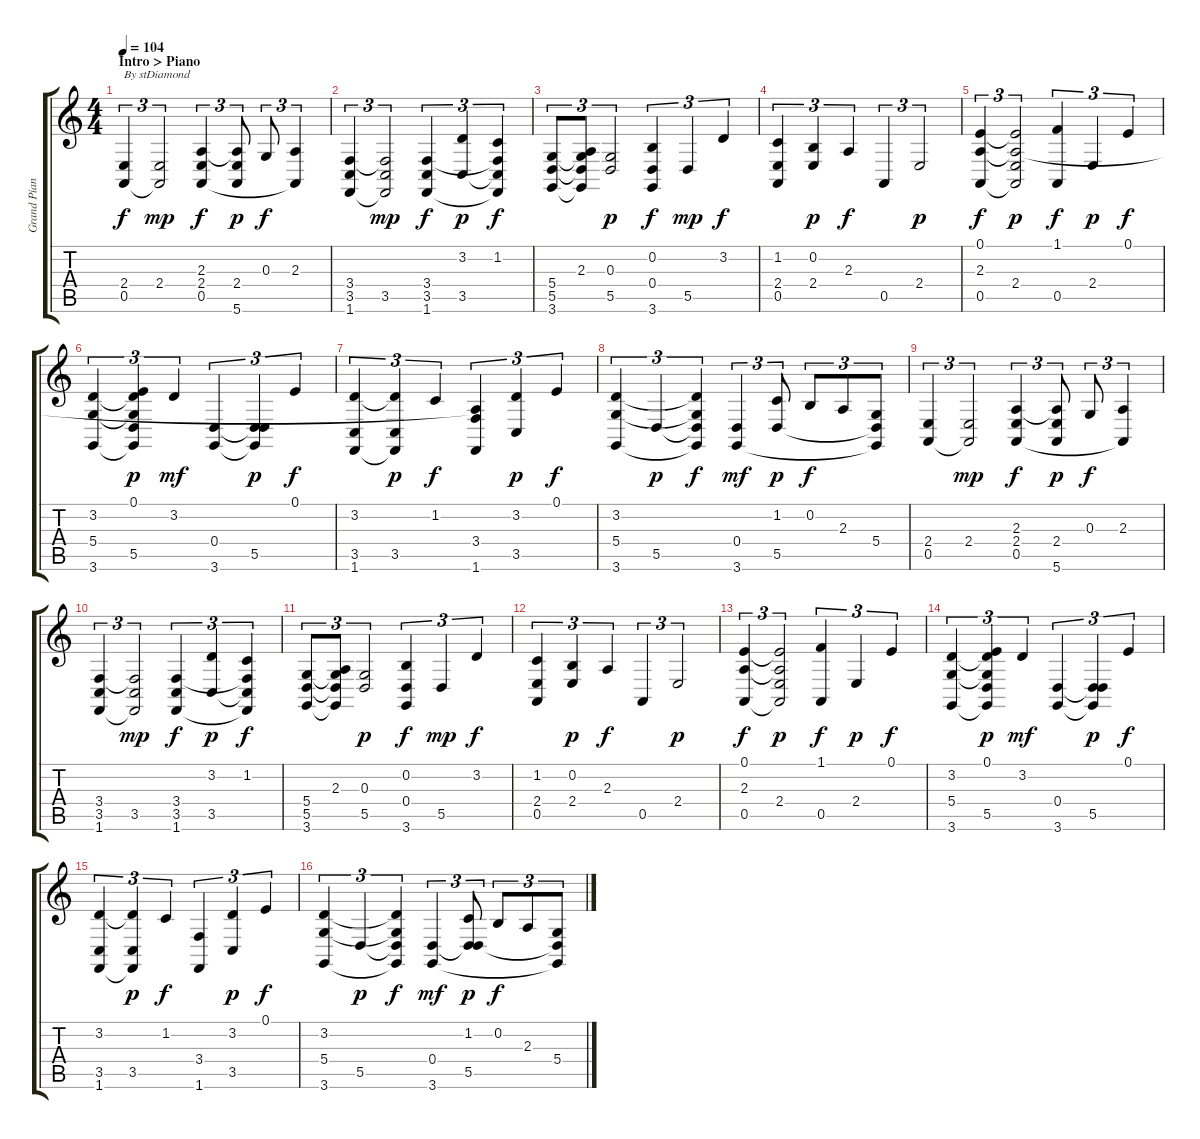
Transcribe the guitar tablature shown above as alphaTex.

\track ("Grand Piano" "Grand Pian") {instrument acousticgrandpiano}
\staff {score tabs}
\tuning (E4 B3 G3 D3 A2 E2) {hide}
\ts (4 4)
\section ("" "Intro > Piano")
\tempo 104
\clef g2
\ks c
(2.4 0.5).4{tu (3 2) txt "By stDiamond" dy f instrument acousticgrandpiano} (2.4 0.5{t}).2{tu (3 2) dy mp} (2.3 2.4 0.5).4{tu (3 2) dy f} (2.3{t} 2.4 5.6).8{tu (3 2) dy p} 0.3.8{tu (3 2) dy f} (2.3 0.5{t}).4{tu (3 2)} |
(3.4 3.5 1.6).4{tu (3 2)} (3.4{t} 3.5 1.6{t}).2{tu (3 2) dy mp} (3.4 3.5 1.6).4{tu (3 2) dy f} (3.2 3.5).4{tu (3 2) dy p} (1.2 3.4{t} 3.5{t} 1.6{t}).4{tu (3 2) dy f} |
(5.4 5.5 3.6).8{tu (3 2)} (2.3 5.4{t} 5.5{t} 3.6{t}).8{tu (3 2)} (0.3 5.5).2{tu (3 2) dy p} (0.2 0.4 3.6).4{tu (3 2) dy f} 5.5.4{tu (3 2) dy mp} 3.2.4{tu (3 2) dy f} |
(1.2 2.4 0.5).4{tu (3 2)} (0.2 2.4).4{tu (3 2) dy p} 2.3.4{tu (3 2) dy f} 0.5.4{tu (3 2)} 2.4.2{tu (3 2) dy p} |
(0.1 2.3 0.5).4{tu (3 2) dy f} (0.1{t} 2.3{t} 2.4 0.5{t}).2{tu (3 2) dy p} (1.1 0.5).4{tu (3 2) dy f} 2.4.4{tu (3 2) dy p} 0.1.4{tu (3 2) dy f} |
(3.2 5.4 3.6).4{tu (3 2)} (0.1 3.2{t} 5.4{t} 5.5 3.6{t}).4{tu (3 2) dy p} 3.2.4{tu (3 2) dy mf} (0.4 3.6).4{tu (3 2)} (0.4{t} 5.5 3.6{t}).4{tu (3 2) dy p} 0.1.4{tu (3 2) dy f} |
(3.2 3.5 1.6).4{tu (3 2)} (3.2{t} 3.5 1.6{t}).4{tu (3 2) dy p} 1.2.4{tu (3 2) dy f} (2.3{t} 3.4 1.6).4{tu (3 2)} (3.2 3.5).4{tu (3 2) dy p} 0.1.4{tu (3 2) dy f} |
(3.2 5.4 3.6).4{tu (3 2)} 5.5.4{tu (3 2) dy p} (3.2{t} 5.4{t} 5.5{t} 3.6{t}).4{tu (3 2) dy f} (0.4 3.6).4{tu (3 2) dy mf} (1.2 5.5).8{tu (3 2) dy p} 0.2.8{tu (3 2) dy f} 2.3.8{tu (3 2)} (5.4 5.5{t} 3.6{t}).8{tu (3 2)} |
(2.4 0.5).4{tu (3 2)} (2.4 0.5{t}).2{tu (3 2) dy mp} (2.3 2.4 0.5).4{tu (3 2) dy f} (2.3{t} 2.4 5.6).8{tu (3 2) dy p} 0.3.8{tu (3 2) dy f} (2.3 0.5{t}).4{tu (3 2)} |
(3.4 3.5 1.6).4{tu (3 2)} (3.4{t} 3.5 1.6{t}).2{tu (3 2) dy mp} (3.4 3.5 1.6).4{tu (3 2) dy f} (3.2 3.5).4{tu (3 2) dy p} (1.2 3.4{t} 3.5{t} 1.6{t}).4{tu (3 2) dy f} |
(5.4 5.5 3.6).8{tu (3 2)} (2.3 5.4{t} 5.5{t} 3.6{t}).8{tu (3 2)} (0.3 5.5).2{tu (3 2) dy p} (0.2 0.4 3.6).4{tu (3 2) dy f} 5.5.4{tu (3 2) dy mp} 3.2.4{tu (3 2) dy f} |
(1.2 2.4 0.5).4{tu (3 2)} (0.2 2.4).4{tu (3 2) dy p} 2.3.4{tu (3 2) dy f} 0.5.4{tu (3 2)} 2.4.2{tu (3 2) dy p} |
(0.1 2.3 0.5).4{tu (3 2) dy f} (0.1{t} 2.3{t} 2.4 0.5{t}).2{tu (3 2) dy p} (1.1 0.5).4{tu (3 2) dy f} 2.4.4{tu (3 2) dy p} 0.1.4{tu (3 2) dy f} |
(3.2 5.4 3.6).4{tu (3 2)} (0.1 3.2{t} 5.4{t} 5.5 3.6{t}).4{tu (3 2) dy p} 3.2.4{tu (3 2) dy mf} (0.4 3.6).4{tu (3 2)} (0.4{t} 5.5 3.6{t}).4{tu (3 2) dy p} 0.1.4{tu (3 2) dy f} |
(3.2 3.5 1.6).4{tu (3 2)} (3.2{t} 3.5 1.6{t}).4{tu (3 2) dy p} 1.2.4{tu (3 2) dy f} (3.4 1.6).4{tu (3 2)} (3.2 3.5).4{tu (3 2) dy p} 0.1.4{tu (3 2) dy f} |
(3.2 5.4 3.6).4{tu (3 2)} 5.5.4{tu (3 2) dy p} (3.2{t} 5.4{t} 5.5{t} 3.6{t}).4{tu (3 2) dy f} (0.4 3.6).4{tu (3 2) dy mf} (1.2 0.4{t} 5.5).8{tu (3 2) dy p} 0.2.8{tu (3 2) dy f} 2.3.8{tu (3 2)} (5.4 5.5{t} 3.6{t}).8{tu (3 2)}
